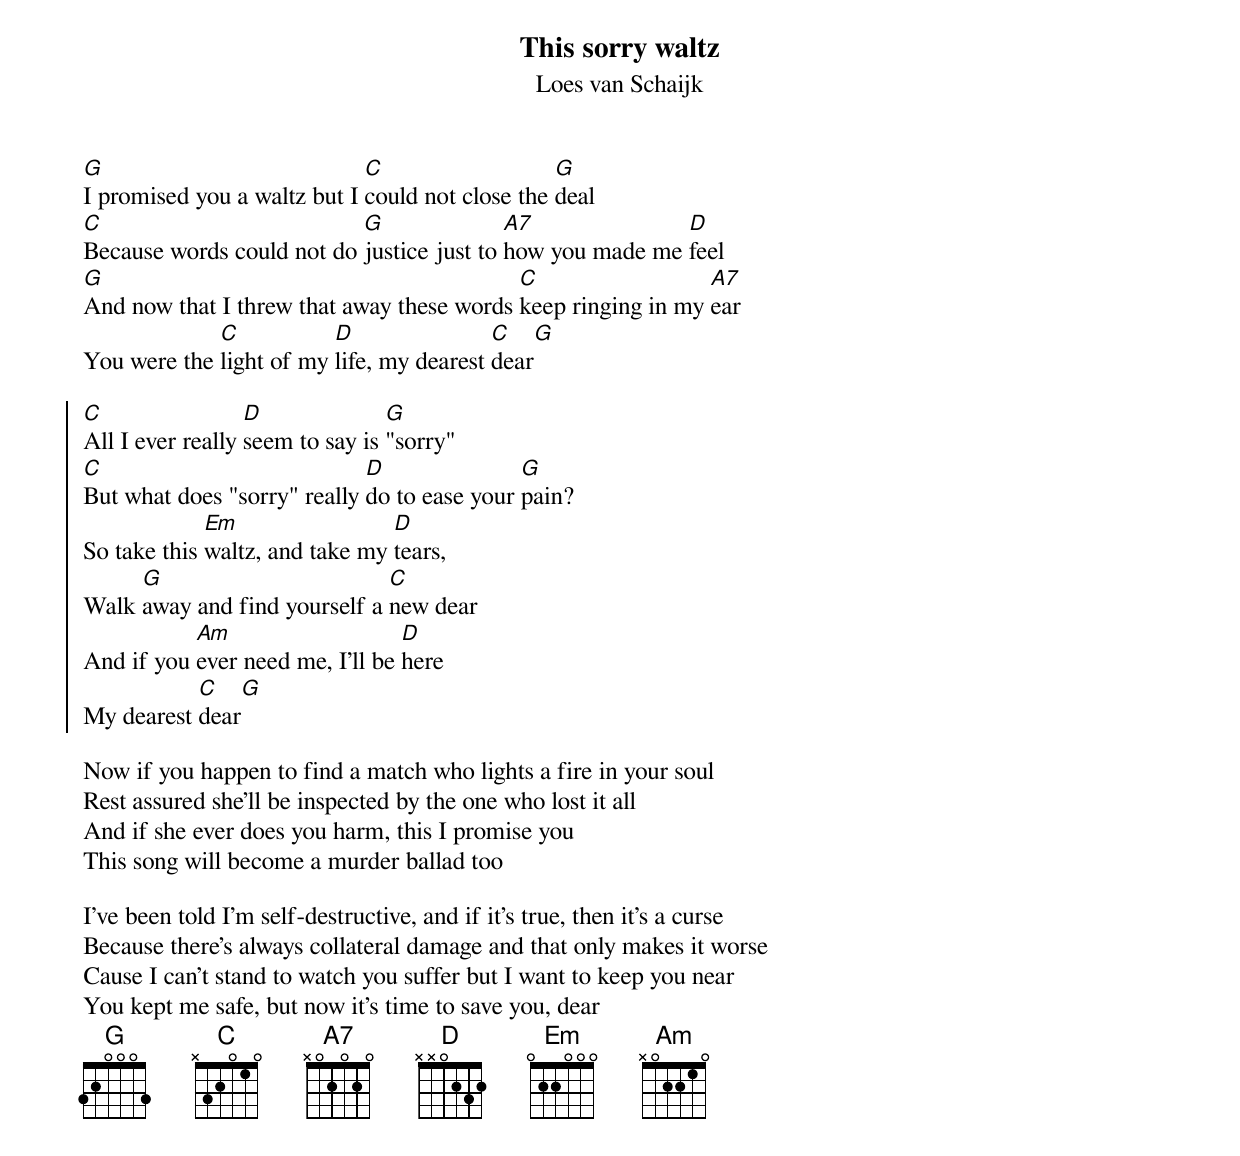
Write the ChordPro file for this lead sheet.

{title: This sorry waltz}
{subtitle: Loes van Schaijk}

[G]I promised you a waltz but I [C]could not close the [G]deal
[C]Because words could not do [G]justice just to [A7]how you made me [D]feel
[G]And now that I threw that away these words [C]keep ringing in my [A7]ear
You were the [C]light of my [D]life, my dearest [C]dear[G]

{soc}
[C]All I ever really [D]seem to say is [G]"sorry"
[C]But what does "sorry" really [D]do to ease your [G]pain?
So take this [Em]waltz, and take my [D]tears,
Walk [G]away and find yourself a [C]new dear
And if you [Am]ever need me, I'll be [D]here
My dearest [C]dear[G]
{eoc}

Now if you happen to find a match who lights a fire in your soul
Rest assured she'll be inspected by the one who lost it all
And if she ever does you harm, this I promise you
This song will become a murder ballad too

I've been told I'm self-destructive, and if it's true, then it's a curse
Because there's always collateral damage and that only makes it worse
Cause I can't stand to watch you suffer but I want to keep you near
You kept me safe, but now it's time to save you, dear
